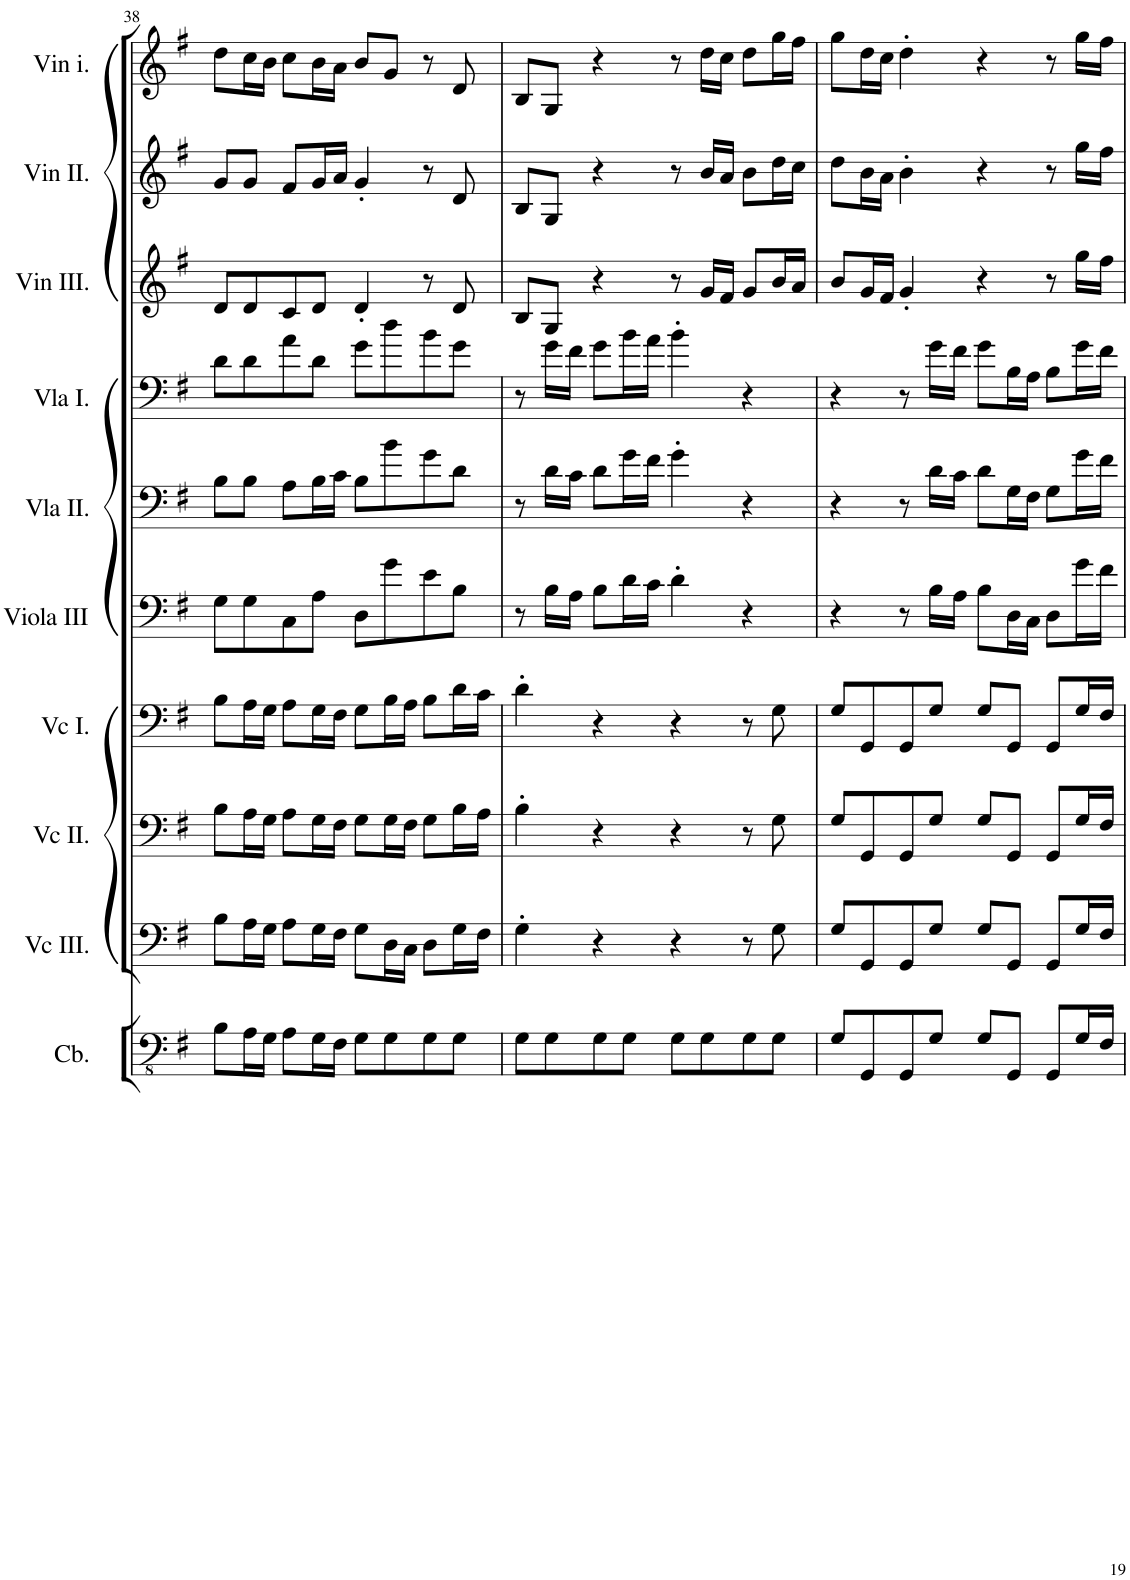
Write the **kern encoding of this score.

**kern	**kern	**kern	**kern	**kern	**kern	**kern	**kern	**kern	**kern
*part10	*part9	*part8	*part7	*part6	*part5	*part4	*part3	*part2	*part1
*staff10	*staff9	*staff8	*staff7	*staff6	*staff5	*staff4	*staff3	*staff2	*staff1
*I"Contrabass	*I"Violoncello III	*I"Violoncello II	*I"Violoncello I	*I"Viola III	*I"Viola II	*I"Viola I	*I"Violin III	*I"Violin II	*I"Violin I
*I'Cb.	*I'Vc III.	*I'Vc II.	*I'Vc I.	*I'Viola III	*I'Vla II.	*I'Vla I.	*I'Vin III.	*I'Vin II.	*I'Vin i.
!!LO:PB:g=z
*clefFv4	*clefF4	*clefF4	*clefF4	*clefF4	*clefF4	*clefF4	*clefG2	*clefG2	*clefG2
*Trd7c12	*Trd7c12	*	*	*	*	*	*	*	*
*k[f#]	*k[f#]	*k[f#]	*k[f#]	*k[f#]	*k[f#]	*k[f#]	*k[f#]	*k[f#]	*k[f#]
*M4/4	*M4/4	*M4/4	*M4/4	*M4/4	*M4/4	*M4/4	*M4/4	*M4/4	*M4/4
=38	=38	=38	=38	=38	=38	=38	=38	=38	=38
8BB\L	8B\L	8B\L	8B\L	8G\L	8B\L	8d\L	8d/L	8g/L	8dd\L
16AA\L	16A\L	16A\L	16A\L	8G\	8B\J	8d\	8d/	8g/J	16cc\L
16GG\JJ	16G\JJ	16G\JJ	16G\JJ	.	.	.	.	.	16b\JJ
8AA\L	8A\L	8A\L	8A\L	8C\	8A\L	8a\	8c/	8f#/L	8cc\L
16GG\L	16G\L	16G\L	16G\L	8A\J	16B\L	8d\J	8d/J	16g/L	16b\L
16FF#\JJ	16F#\JJ	16F#\JJ	16F#\JJ	.	16c\JJ	.	.	16a/JJ	16a\JJ
8GG\L	8G\L	8G\L	8G\L	8D\L	8B\L	8g\L	4d'/	4g'/	8b/L
8GG\	16D\L	16G\L	16B\L	8g\	8b\	8dd\	.	.	8g/J
.	16C\JJ	16F#\JJ	16A\JJ	.	.	.	.	.	.
8GG\	8D\L	8G\L	8B\L	8e\	8g\	8b\	8r	8r	8r
8GG\J	16G\L	16B\L	16d\L	8B\J	8d\J	8g\J	8d/	8d/	8d/
.	16F#\JJ	16A\JJ	16c\JJ	.	.	.	.	.	.
=39	=39	=39	=39	=39	=39	=39	=39	=39	=39
8GG\L	4G'\	4B'\	4d'\	8r	8r	8r	8B/L	8B/L	8B/L
8GG\	.	.	.	16B\LL	16d\LL	16g\LL	8G/J	8G/J	8G/J
.	.	.	.	16A\JJ	16c\JJ	16f#\JJ	.	.	.
8GG\	4r	4r	4r	8B\L	8d\L	8g\L	4r	4r	4r
8GG\J	.	.	.	16d\L	16g\L	16b\L	.	.	.
.	.	.	.	16c\JJ	16f#\JJ	16a\JJ	.	.	.
8GG\L	4r	4r	4r	4d'\	4g'\	4b'\	8r	8r	8r
8GG\	.	.	.	.	.	.	16g/LL	16b/LL	16dd\LL
.	.	.	.	.	.	.	16f#/JJ	16a/JJ	16cc\JJ
8GG\	8r	8r	8r	4r	4r	4r	8g/L	8b\L	8dd\L
8GG\J	8G\	8G\	8G\	.	.	.	16b/L	16dd\L	16gg\L
.	.	.	.	.	.	.	16a/JJ	16cc\JJ	16ff#\JJ
=40	=40	=40	=40	=40	=40	=40	=40	=40	=40
8GG/L	8G/L	8G/L	8G/L	4r	4r	4r	8b/L	8dd\L	8gg\L
8GGG/	8GG/	8GG/	8GG/	.	.	.	16g/L	16b\L	16dd\L
.	.	.	.	.	.	.	16f#/JJ	16a\JJ	16cc\JJ
8GGG/	8GG/	8GG/	8GG/	8r	8r	8r	4g'/	4b'\	4dd'\
8GG/J	8G/J	8G/J	8G/J	16B\LL	16d\LL	16g\LL	.	.	.
.	.	.	.	16A\JJ	16c\JJ	16f#\JJ	.	.	.
8GG/L	8G/L	8G/L	8G/L	8B\L	8d\L	8g\L	4r	4r	4r
8GGG/J	8GG/J	8GG/J	8GG/J	16D\L	16G\L	16B\L	.	.	.
.	.	.	.	16C\JJ	16F#\JJ	16A\JJ	.	.	.
8GGG/L	8GG/L	8GG/L	8GG/L	8D\L	8G\L	8B\L	8r	8r	8r
16GG/L	16G/L	16G/L	16G/L	16g\L	16g\L	16g\L	16gg\LL	16gg\LL	16gg\LL
16FF#/JJ	16F#/JJ	16F#/JJ	16F#/JJ	16f#\JJ	16f#\JJ	16f#\JJ	16ff#\JJ	16ff#\JJ	16ff#\JJ
=	=	=	=	=	=	=	=	=	=
*-	*-	*-	*-	*-	*-	*-	*-	*-	*-
